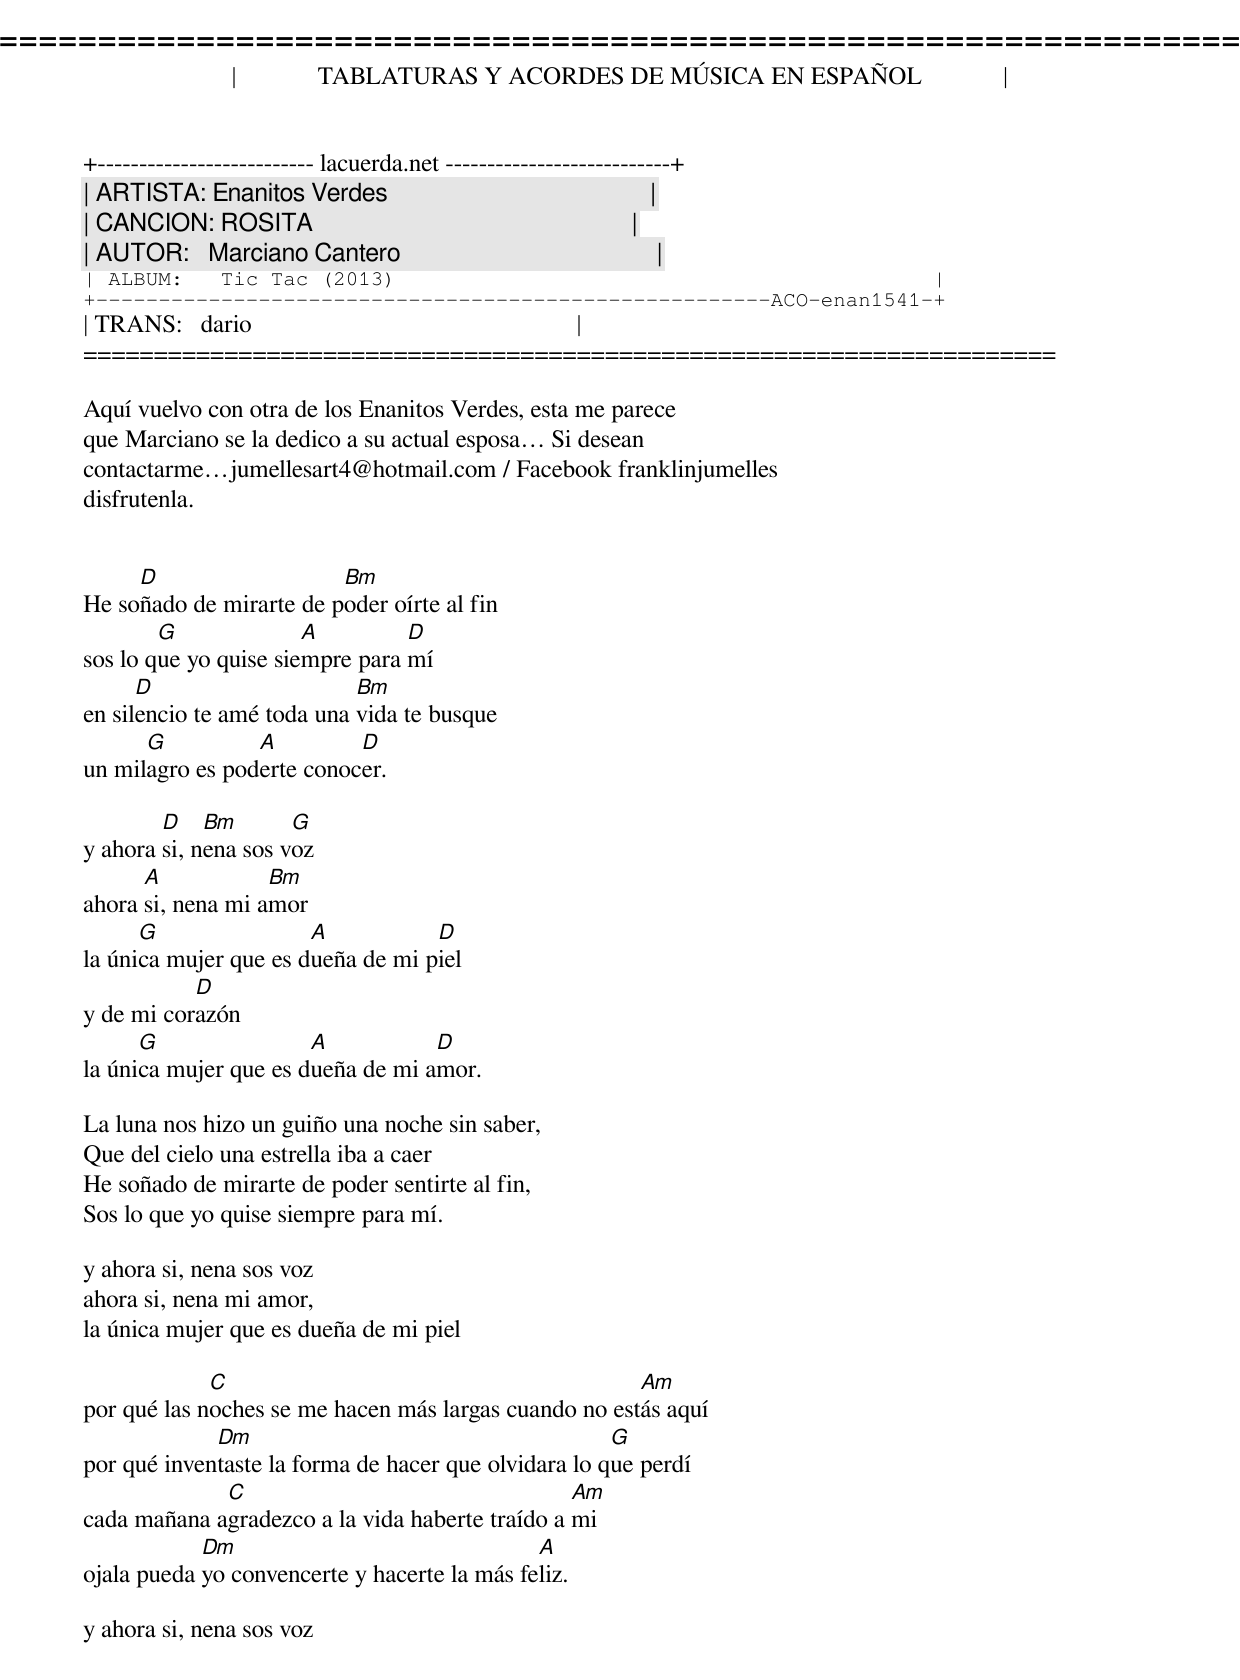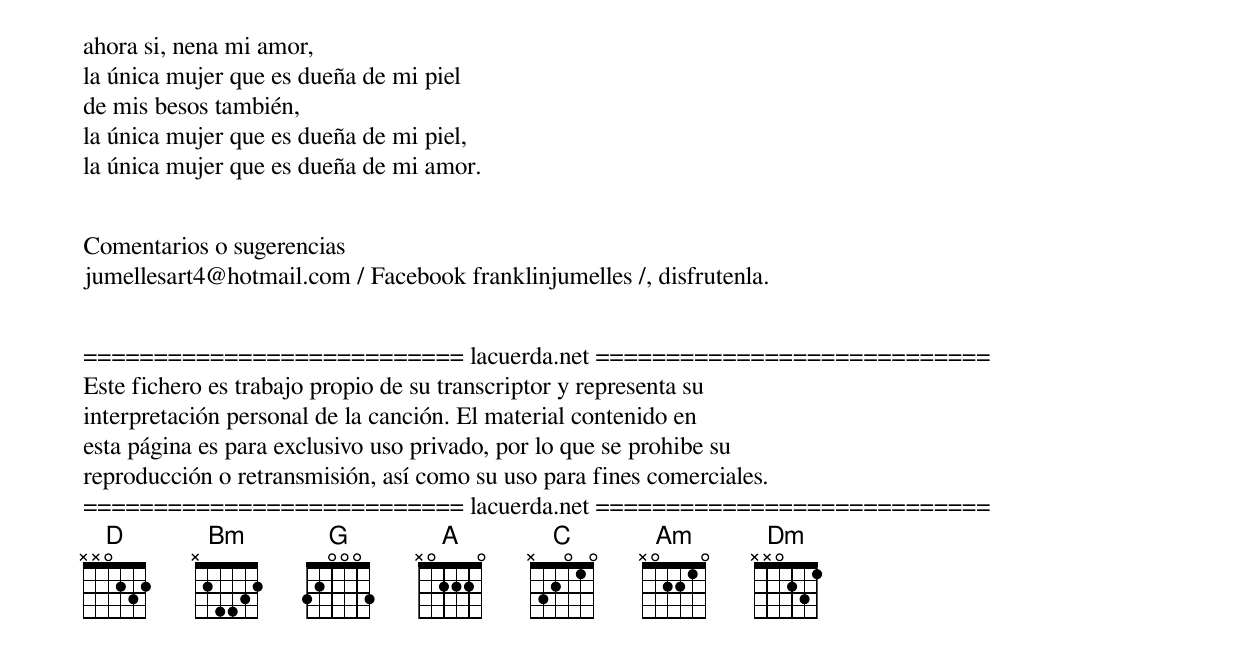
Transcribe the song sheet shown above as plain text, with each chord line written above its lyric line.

=====================================================================
|             TABLATURAS Y ACORDES DE MÚSICA EN ESPAÑOL             |
+-------------------------- lacuerda.net ---------------------------+
| ARTISTA: Enanitos Verdes                                          |
| CANCION: ROSITA                                                   |
| AUTOR:   Marciano Cantero                                         |
| ALBUM:   Tic Tac (2013)                                           |
+------------------------------------------------------ACO-enan1541-+
| TRANS:   dario                                                    |
=====================================================================

Aquí vuelvo con otra de los Enanitos Verdes, esta me parece
que Marciano se la dedico a su actual esposa Si desean
contactarmejumellesart4@hotmail.com / Facebook franklinjumelles
disfrutenla.


     D                   Bm
He soñado de mirarte de poder oírte al fin
        G              A         D
sos lo que yo quise siempre para mí
      D                     Bm
en silencio te amé toda una vida te busque
      G          A         D
un milagro es poderte conocer.

        D    Bm       G
y ahora si, nena sos voz
      A            Bm
ahora si, nena mi amor
      G                A           D
la única mujer que es dueña de mi piel
           D
y de mi corazón
      G                A           D
la única mujer que es dueña de mi amor.

La luna nos hizo un guiño una noche sin saber,
Que del cielo una estrella iba a caer
He soñado de mirarte de poder sentirte al fin,
Sos lo que yo quise siempre para mí.

y ahora si, nena sos voz
ahora si, nena mi amor,
la única mujer que es dueña de mi piel

             C                                         Am
por qué las noches se me hacen más largas cuando no estás aquí
             Dm                                       G
por qué inventaste la forma de hacer que olvidara lo que perdí
             C                                   Am
cada mañana agradezco a la vida haberte traído a mi
            Dm                                A
ojala pueda yo convencerte y hacerte la más feliz.

y ahora si, nena sos voz
ahora si, nena mi amor,
la única mujer que es dueña de mi piel
de mis besos también,
la única mujer que es dueña de mi piel,
la única mujer que es dueña de mi amor.


Comentarios o sugerencias
jumellesart4@hotmail.com / Facebook franklinjumelles /, disfrutenla.


=========================== lacuerda.net ============================
Este fichero es trabajo propio de su transcriptor y representa su
interpretación personal de la canción. El material contenido en
esta página es para exclusivo uso privado, por lo que se prohibe su
reproducción o retransmisión, así como su uso para fines comerciales.
=========================== lacuerda.net ============================
